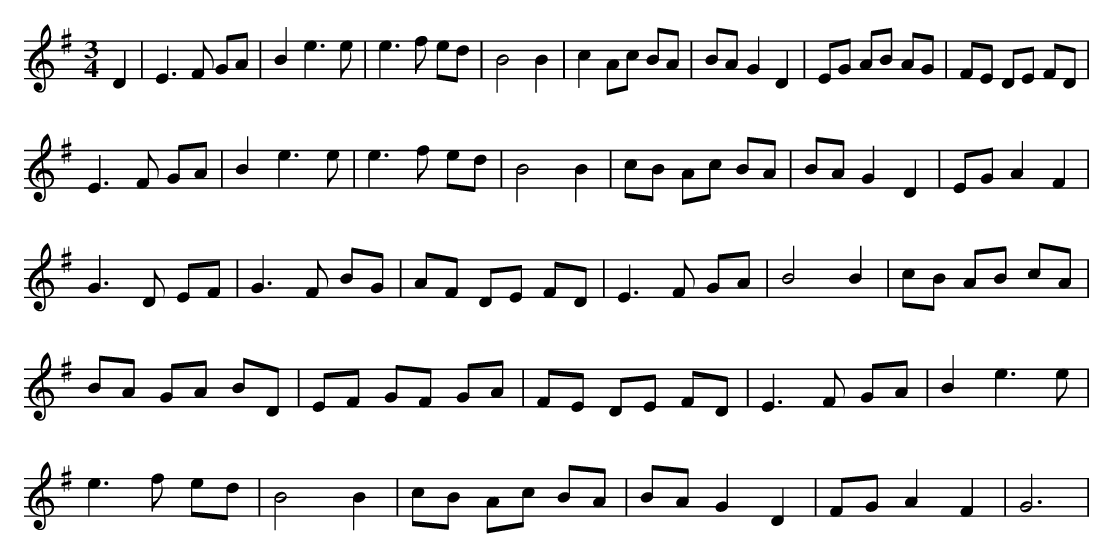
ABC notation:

X:1
M:3/4
K:Emin
D2|E3 F GA|B2e3e|e3 f ed|B4B2|c2 Ac BA|BA G2 D2|EG AB AG|FE DE FD|
E3F GA|B2e3e|e3f ed|B4B2|cB Ac BA|BAG2D2|EG A2 F2|
G3D EF|G3F BG|AF DE FD|E3F GA|B4B2|cB AB cA|
BA GA BD|EF GF GA|FE DE FD|E3F GA|B2e3e|
e3f ed|B4B2|cB Ac BA|BA G2 D2|FGA2F2|G6|
